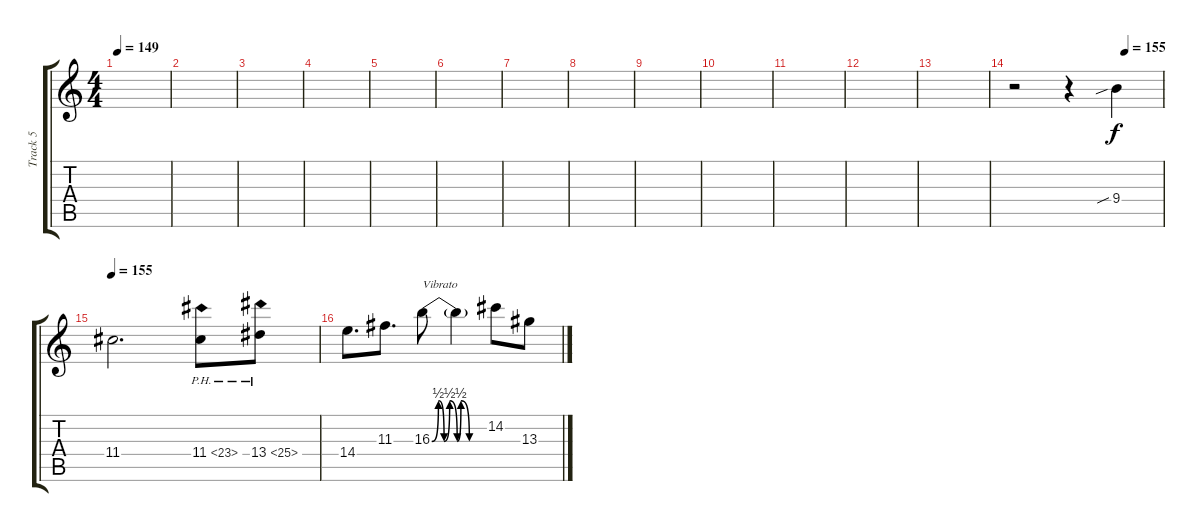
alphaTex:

\track ("Track 5" "Track 5") {instrument distortionguitar}
\staff {score tabs}
\tuning (E4 B3 G3 D3 A2 E2) {hide}
\ts (4 4)
\tempo 149
\clef g2
\ks c
|
|
|
|
|
|
|
|
|
|
|
|
|
\tempo (155 0.75)
r.2 r.4{instrument distortionguitar} 9.4{sib}.4{volume 16 instrument distortionguitar} |
\tempo 155
11.4.2{d} 11.4{ph 12}.8 13.4{ph 12}.8 |
14.4.8{d} 11.3.8{d} 16.3{be (custom 0 0 7 2 13 0 19 2 27 0 31 2 40 0 60 0)}.8{txt "Vibrato"} 16.3{t}.4 14.2.8 13.3.8
